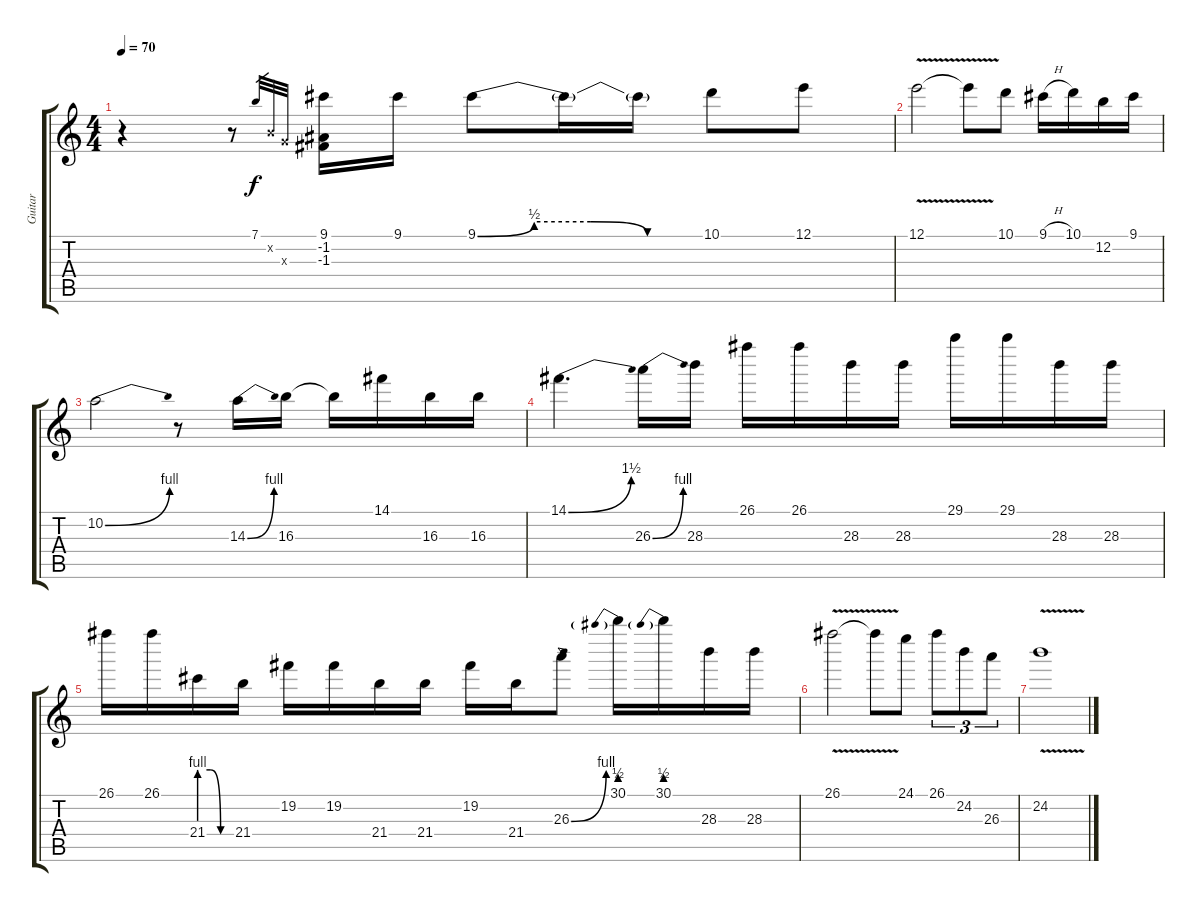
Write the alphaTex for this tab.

\track ("Guitar" "Guitar") {instrument overdrivenguitar}
\staff {score tabs}
\tuning (E4 B3 G3 D3 A2 E2) {hide}
\ts (4 4)
\tempo 70
\clef g2
\ks c
r.4{dy f} r.8 7.1.32{gr} 0.2{x}.32{gr} 0.3{x}.32{gr} (9.1 -1.2 -1.3).16 9.1.16 9.1{be (custom 0 0 15 2 30 2 45 0 60 0)}.8 9.1{t}.16 9.1{t}.16 10.1.8 12.1.8 |
12.1{v}.2 12.1{t}.8 10.1.8 9.1{h}.16 10.1.16 12.2.16 9.1.16 |
10.2{be (bend 0 0 60 4)}.2 r.8 14.3{be (bend 0 0 60 4)}.16 16.3.16 16.3{t}.16 14.1.16 16.3.16 16.3.16 |
14.1{be (bend 0 0 60 6)}.4{d} 26.3{be (bend 0 0 60 4)}.16 28.3.16 26.1.16 26.1.16 28.3.16 28.3.16 29.1.16 29.1.16 28.3.16 28.3.16 |
26.1.16 26.1.16 21.4{be (custom 0 4 20 4 40 0 60 0)}.16 21.4.16 19.2.16 19.2.16 21.4.16 21.4.16 19.2.16 21.4.16 26.3{be (bend 0 0 60 4)}.8 30.1{be (prebend 0 2 60 2)}.16 30.1{be (prebend 0 2 60 2)}.16 28.3.16 28.3.16 |
26.1{v}.2 26.1{t}.8 24.1.8 26.1.8{tu (3 2)} 24.2.8{tu (3 2)} 26.3.8{tu (3 2)} |
24.2{v}.1{volume 0}
